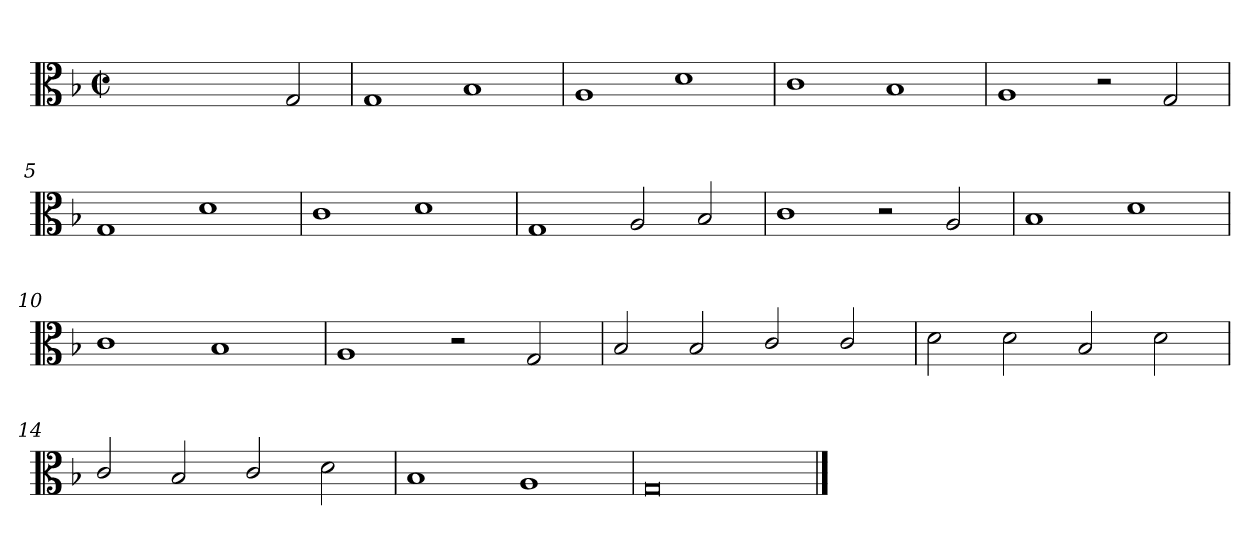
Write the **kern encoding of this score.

**kern
*part1
*staff1
*clefC3
*k[b-]
*M4/2
*met(c|)
=1
1ryy
2ryy
2G
=1
1G
1B-
=2
1A
1d
=3
1c
1B-
=4
1A
2r
2G
=5
1G
1d
=6
1c
1d
=7
1G
2A
2B-
=8
1c
2r
2A
=9
1B-
1d
=10
1c
1B-
=11
1A
2r
2G
=12
2B-
2B-
2c/
2c/
=13
2d
2d
2B-
2d
=14
2c/
2B-
2c/
2d
=15
1B-
1A
=16
0G/
==
*-
